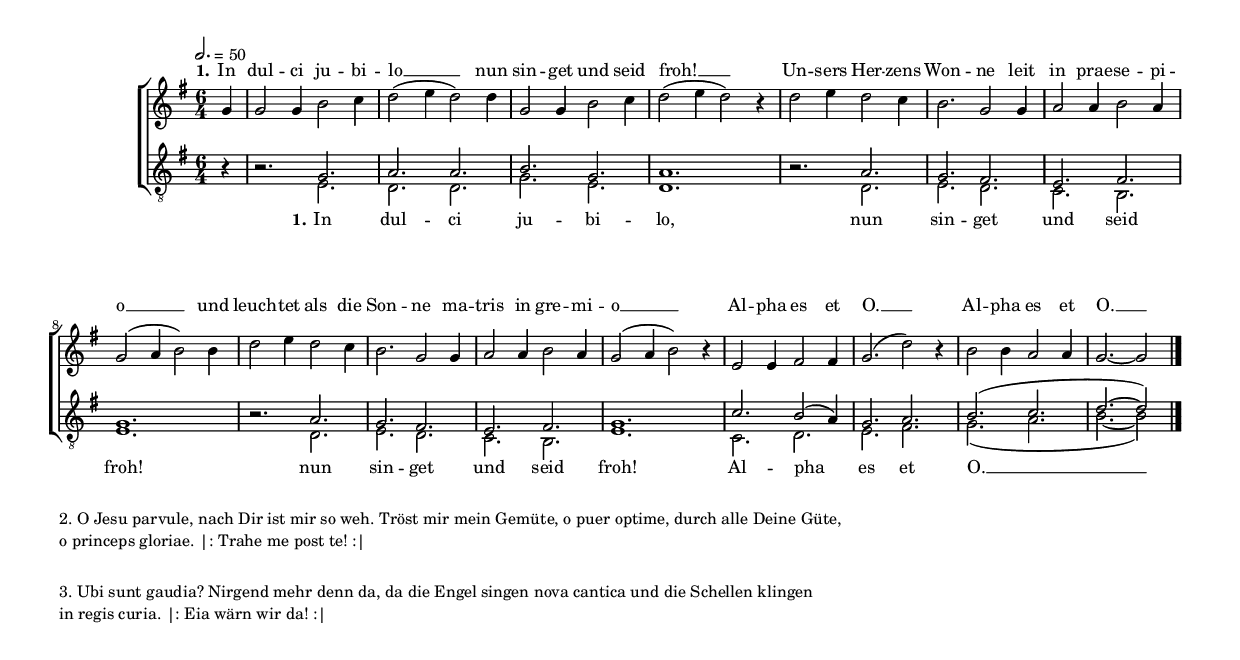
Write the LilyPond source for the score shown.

\version "2.24.3"
\include "global.ly"

\paper {
  system-system-spacing =
    #'((basic-distance . 25) 
       (minimum-distance . 15)
       (padding . 4)
       (stretchability . 60)) % defaults: 12, 8, 1, 60
}

KeyandTime = {
  \time 6/4
  %Tonart
  \key g \major
  \tempo 2. = 50
}

Melodie = \relative c'' {
  \set Staff.midiInstrument = #"choir aahs"
  \partial 4
  g4 g2 g4 h2 c4 d2( e4 d2) d4 g,2 g4 h2 c4 d2( e4 d2) h4\rest
  d2 e4 d2 c4 h2. g2 g4 a2 a4 h2 a4 g2( a4 h2) h4 d2 e4 d2 c4 h2. g2 g4 a2 a4 h2 a4 g2( a4 h2) h4\rest
  e,2 e4 fis2 fis4 g2.( d'2) h4\rest h2 h4 a2 a4 g2.~ g2
  \bar "|."
}

BassEins = \relative c {
  \voiceThree
  \set Staff.midiInstrument = #"choir aahs"

  \partial 4
  h'4\rest h2.\rest g2. a a h g a1. h2.\rest
  a g fis e fis g1. h2.\rest
  a g fis e fis g1.
  c2. h2( a4) g2. a h( c d~ d2)
  \bar "|." 
}

BassZwei = \relative c {
  \voiceFour
  \partial 4
  s4 s2. e d d g e d1. s2. 
  d e d c h e1. s2.
  d e d c h e1.
  c2. d e fis g( a h~ h2)
}

ersteStrophe = \lyricmode {
  \set stanza = "1."
  In dul -- ci ju -- bi -- lo __
  nun sin -- get und seid froh! __
  Un -- sers Her -- zens Won -- ne leit in prae -- se -- pi -- o __
  und leuch -- tet als die Son -- ne ma -- tris in gre -- mi -- o __
  Al -- pha es et O. __
  Al -- pha es et O. __
}

bassErsteStrophe = \lyricmode {
  \set stanza = "1."
  In dul -- ci ju -- bi -- lo,
  nun sin -- get und seid froh!
  nun sin -- get und seid froh!
  Al -- pha es et O. __
}


zweiteStrophe = "2. O Jesu parvule, nach Dir ist mir so weh. Tröst mir mein Gemüte, o puer optime, durch alle Deine Güte,

o princeps gloriae. |: Trahe me post te! :|"


dritteStrophe = "3. Ubi sunt gaudia? Nirgend mehr denn da, da die Engel singen nova cantica und die Schellen klingen

in regis curia. |: Eia wärn wir da! :|"

\bookpart {
  \score {

    \new ChoirStaff <<
      \new Staff = "firstStaff"
      <<
        \new Voice = "Melodie" {
          \KeyandTime
          \Melodie
        }
        \new Lyrics = "Text" \with { alignAboveContext = "firstStaff" } {
          \lyricsto "Melodie" { \ersteStrophe }
        }
      >>
      \new Staff = "secondStaff"
      <<
        \clef "treble_8"
        \new Voice = "BassEins" {
          \KeyandTime
          \BassEins
        }
        \new Lyrics = "TextBass" \with { alignBelowContext = "secondStaff"} {
          \lyricsto "BassEins" { \bassErsteStrophe }
        }
        \new Voice = "BassZwei" {
          \BassZwei
        }
      >>
    >>
    \layout{}
    \midi {}
  }
  \markup { 
    \vspace #2
    \wordwrap-string \zweiteStrophe
  }
  \markup {
    \vspace #2
    \wordwrap-string \dritteStrophe
  }
}  